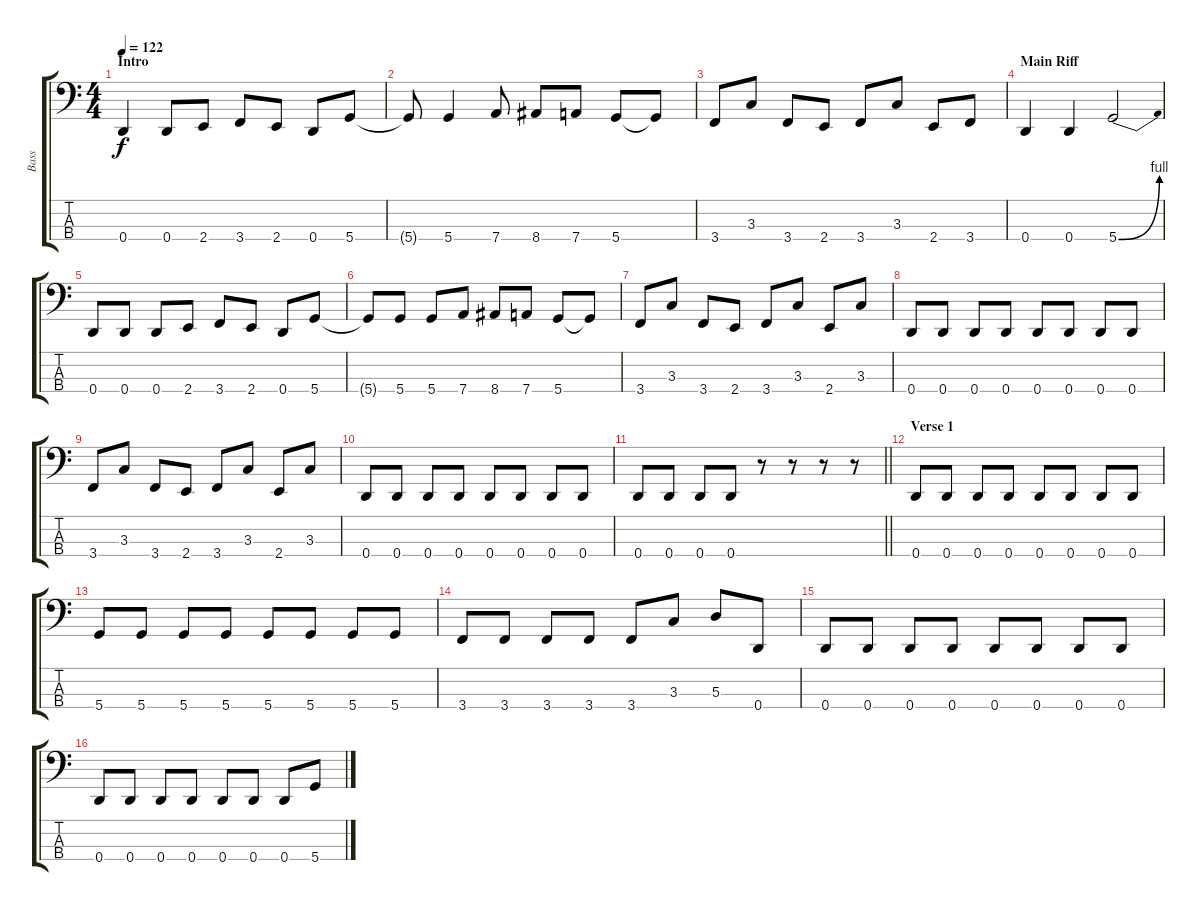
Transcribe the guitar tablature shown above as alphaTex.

\track ("Bass" "Bass") {instrument electricbasspick}
\staff {score tabs}
\tuning (G2 D2 A1 D1) {hide}
\ts (4 4)
\section ("" "Intro")
\tempo 122
\clef f4
\ks c
0.4.4{dy f instrument electricbasspick} 0.4.8 2.4.8 3.4.8 2.4.8 0.4.8 5.4.8 |
5.4{t}.8 5.4.4 7.4.8 8.4.8 7.4.8 5.4.8 5.4{t}.8 |
3.4.8 3.3.8 3.4.8 2.4.8 3.4.8 3.3.8 2.4.8 3.4.8 |
\section ("" "Main Riff")
0.4.4 0.4.4 5.4{be (bend 0 0 60 4)}.2 |
0.4.8 0.4.8 0.4.8 2.4.8 3.4.8 2.4.8 0.4.8 5.4.8 |
5.4{t}.8 5.4.8 5.4.8 7.4.8 8.4.8 7.4.8 5.4.8 5.4{t}.8 |
3.4.8 3.3.8 3.4.8 2.4.8 3.4.8 3.3.8 2.4.8 3.3.8 |
0.4.8 0.4.8 0.4.8 0.4.8 0.4.8 0.4.8 0.4.8 0.4.8 |
3.4.8 3.3.8 3.4.8 2.4.8 3.4.8 3.3.8 2.4.8 3.3.8 |
0.4.8 0.4.8 0.4.8 0.4.8 0.4.8 0.4.8 0.4.8 0.4.8 |
\barLineRight lightlight
0.4.8 0.4.8 0.4.8 0.4.8 r.8 r.8 r.8 r.8 |
\section ("" "Verse 1")
0.4.8 0.4.8 0.4.8 0.4.8 0.4.8 0.4.8 0.4.8 0.4.8 |
5.4.8 5.4.8 5.4.8 5.4.8 5.4.8 5.4.8 5.4.8 5.4.8 |
3.4.8 3.4.8 3.4.8 3.4.8 3.4.8 3.3.8 5.3.8 0.4.8 |
0.4.8 0.4.8 0.4.8 0.4.8 0.4.8 0.4.8 0.4.8 0.4.8 |
0.4.8 0.4.8 0.4.8 0.4.8 0.4.8 0.4.8 0.4.8 5.4.8
